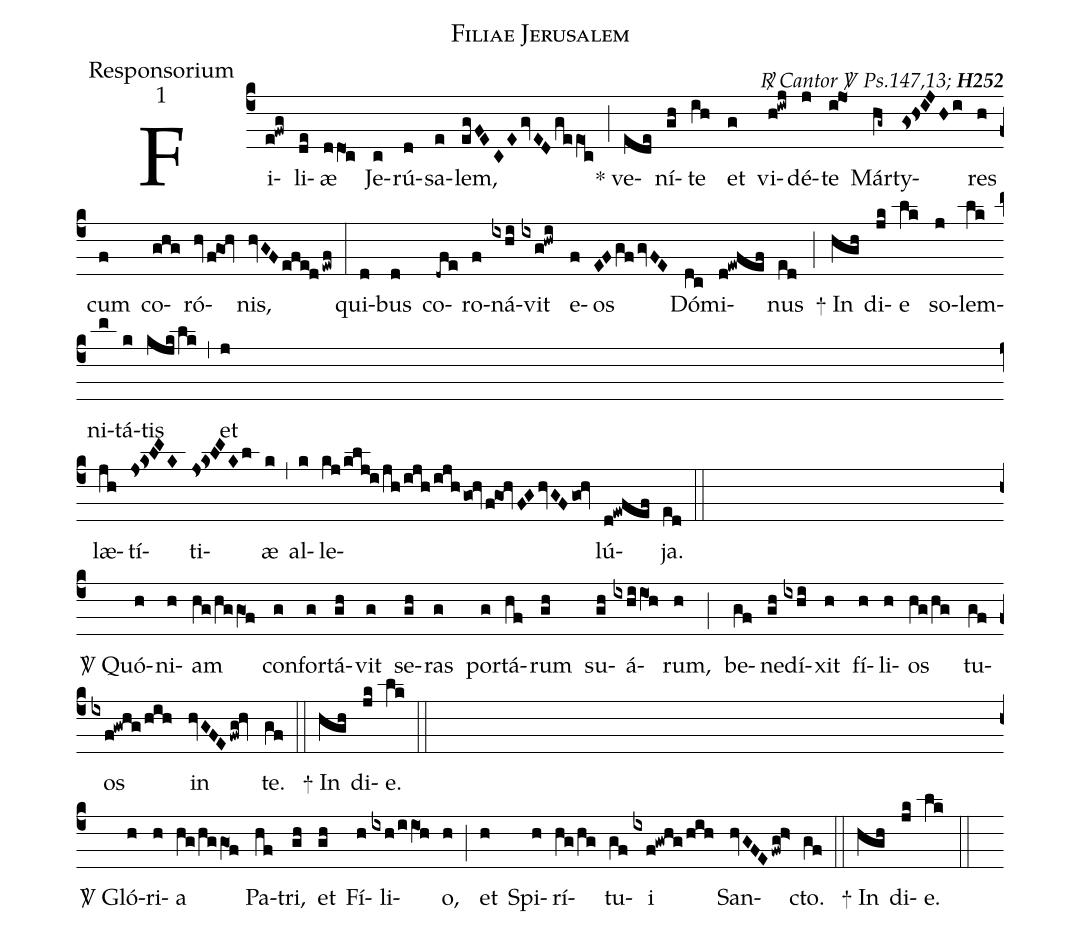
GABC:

name:Filiae Jerusalem;
office-part:Responsorium;
mode:1;
commentary:{\itshape\mdseries \Rbar\   Cantor \Vbar\  Ps.147,13;\/} {\bfseries H252};
%%
(c4) Fi(e!fwg)li(de)æ(ddO1c) Je(c)rú(d)sa(e)lem,(egF1E1C2E2gvEDgeeO1c) (;)
<sp>*</sp> ve(ede)ní(gh)te(ih) et(g) vi(h!iwj)dé(j)te(i!jo1) Már(hg~)ty(Gs!Hs!I0J0H2i)res(h) cum(f) co(ghg)ró(hvf!go1!hv)nis,(hvGFefe!dewf) (:)
qui(d)bus(d) co(-dfe)ro(f)ná(ixhi)vit(ixg!hwi) e(f)os(EFgfgvFE) Dó(dc)mi(d!ewfef)nus(ed) (;)
<sp>+</sp> In(hgh) di(jk)e(lk) {so}(j)lem(lk)ni(m)tá(k)tis(kjklk) (,)
et(jZ)
 læ(jh){tí}(Js!Ks!L0M0K2){ti}(Js!Ks!L0M0K2l)æ(k) (,)
<v>\hspace{-2em}</v>a{l}(k)le(kj/klj!i/jh/ijh/ijh/go0!hvf!go1!hvFGhvGFgo0!hv)lú(d!ewfef)ja.(ed) (::Z)
<sp>V/</sp> Quó(h)ni(h)am(hg/hggO1f) con(g)for(g)tá(gh)vit(g) se(gh)ras(g) por(g)tá(hf)rum(gh) su(gh)á(ixhiiO1h)rum,(h) (;)
be(gf){ne}(gh)dí(ixhi)xit(h) fí(h)li(h)os(hg/hg) tu(gf)os(ixf!gwhg/hih) in(hvGFEfwg!hv) te.(gf) (::)
<sp>+</sp> In(hgh) di(jk)e.(lk) (::Z)
<sp>V/</sp> Gló(h)ri(h)a(hg/hggO1f) Pa(hf)tri,(gh) et(gh) Fí(h)li(ixh/iiO1!h)o,(h) (;)
et(h) Spi(h)rí(hg/hg)tu(gf)i(ixf!gwhg/hih) San(hvGFEfwg!h>)cto.(gf) (::)
<sp>+</sp> In(hgh) di(jk)e.(lk) (::)
